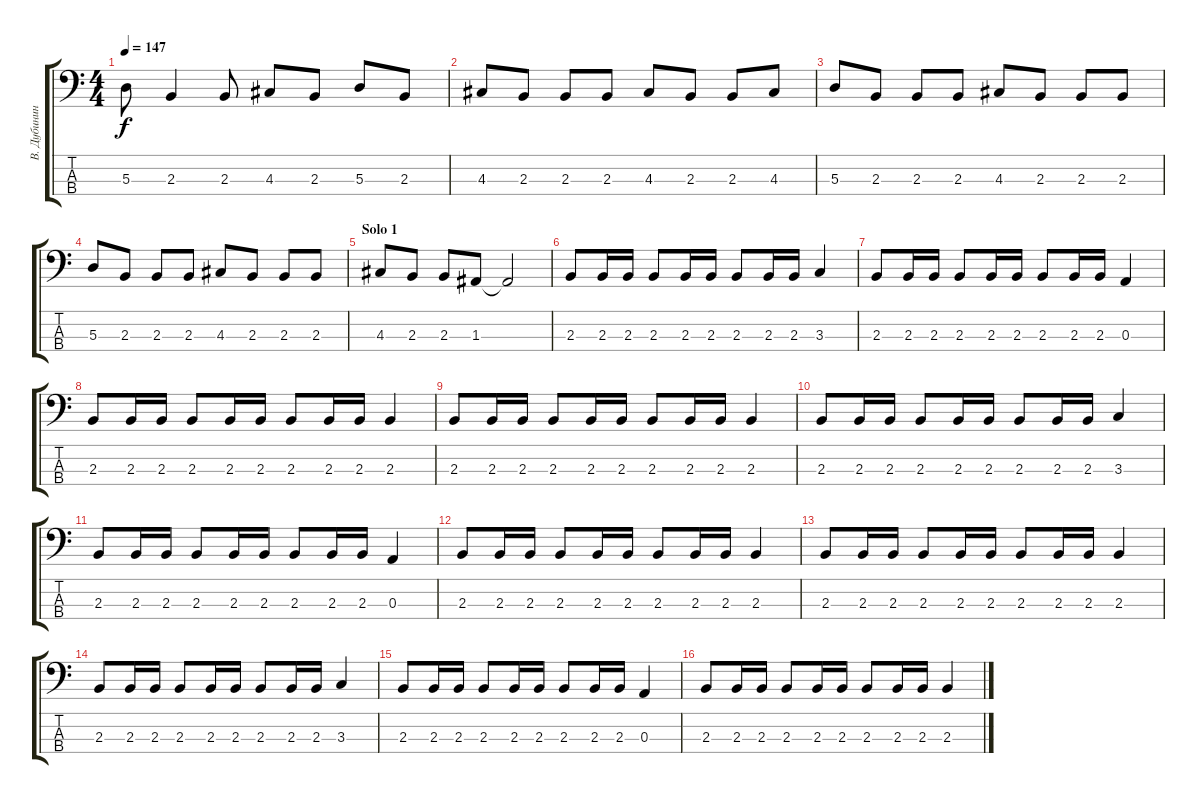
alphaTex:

\track ("В. Дубинин" "В. Дубинин") {instrument electricbassfinger}
\staff {score tabs}
\tuning (G2 D2 A1 E1) {hide}
\ts (4 4)
\tempo 147
\clef f4
\ks c
5.3.8{dy f} 2.3.4 2.3.8 4.3.8 2.3.8 5.3.8 2.3.8 |
4.3.8 2.3.8 2.3.8 2.3.8 4.3.8 2.3.8 2.3.8 4.3.8 |
5.3.8 2.3.8 2.3.8 2.3.8 4.3.8 2.3.8 2.3.8 2.3.8 |
5.3.8 2.3.8 2.3.8 2.3.8 4.3.8 2.3.8 2.3.8 2.3.8 |
\section ("" "Solo 1")
4.3.8 2.3.8 2.3.8 1.3.8 1.3{t}.2 |
2.3.8 2.3.16 2.3.16 2.3.8 2.3.16 2.3.16 2.3.8 2.3.16 2.3.16 3.3.4 |
2.3.8 2.3.16 2.3.16 2.3.8 2.3.16 2.3.16 2.3.8 2.3.16 2.3.16 0.3.4 |
2.3.8 2.3.16 2.3.16 2.3.8 2.3.16 2.3.16 2.3.8 2.3.16 2.3.16 2.3.4 |
2.3.8 2.3.16 2.3.16 2.3.8 2.3.16 2.3.16 2.3.8 2.3.16 2.3.16 2.3.4 |
2.3.8 2.3.16 2.3.16 2.3.8 2.3.16 2.3.16 2.3.8 2.3.16 2.3.16 3.3.4 |
2.3.8 2.3.16 2.3.16 2.3.8 2.3.16 2.3.16 2.3.8 2.3.16 2.3.16 0.3.4 |
2.3.8 2.3.16 2.3.16 2.3.8 2.3.16 2.3.16 2.3.8 2.3.16 2.3.16 2.3.4 |
2.3.8 2.3.16 2.3.16 2.3.8 2.3.16 2.3.16 2.3.8 2.3.16 2.3.16 2.3.4 |
2.3.8 2.3.16 2.3.16 2.3.8 2.3.16 2.3.16 2.3.8 2.3.16 2.3.16 3.3.4 |
2.3.8 2.3.16 2.3.16 2.3.8 2.3.16 2.3.16 2.3.8 2.3.16 2.3.16 0.3.4 |
2.3.8 2.3.16 2.3.16 2.3.8 2.3.16 2.3.16 2.3.8 2.3.16 2.3.16 2.3.4
